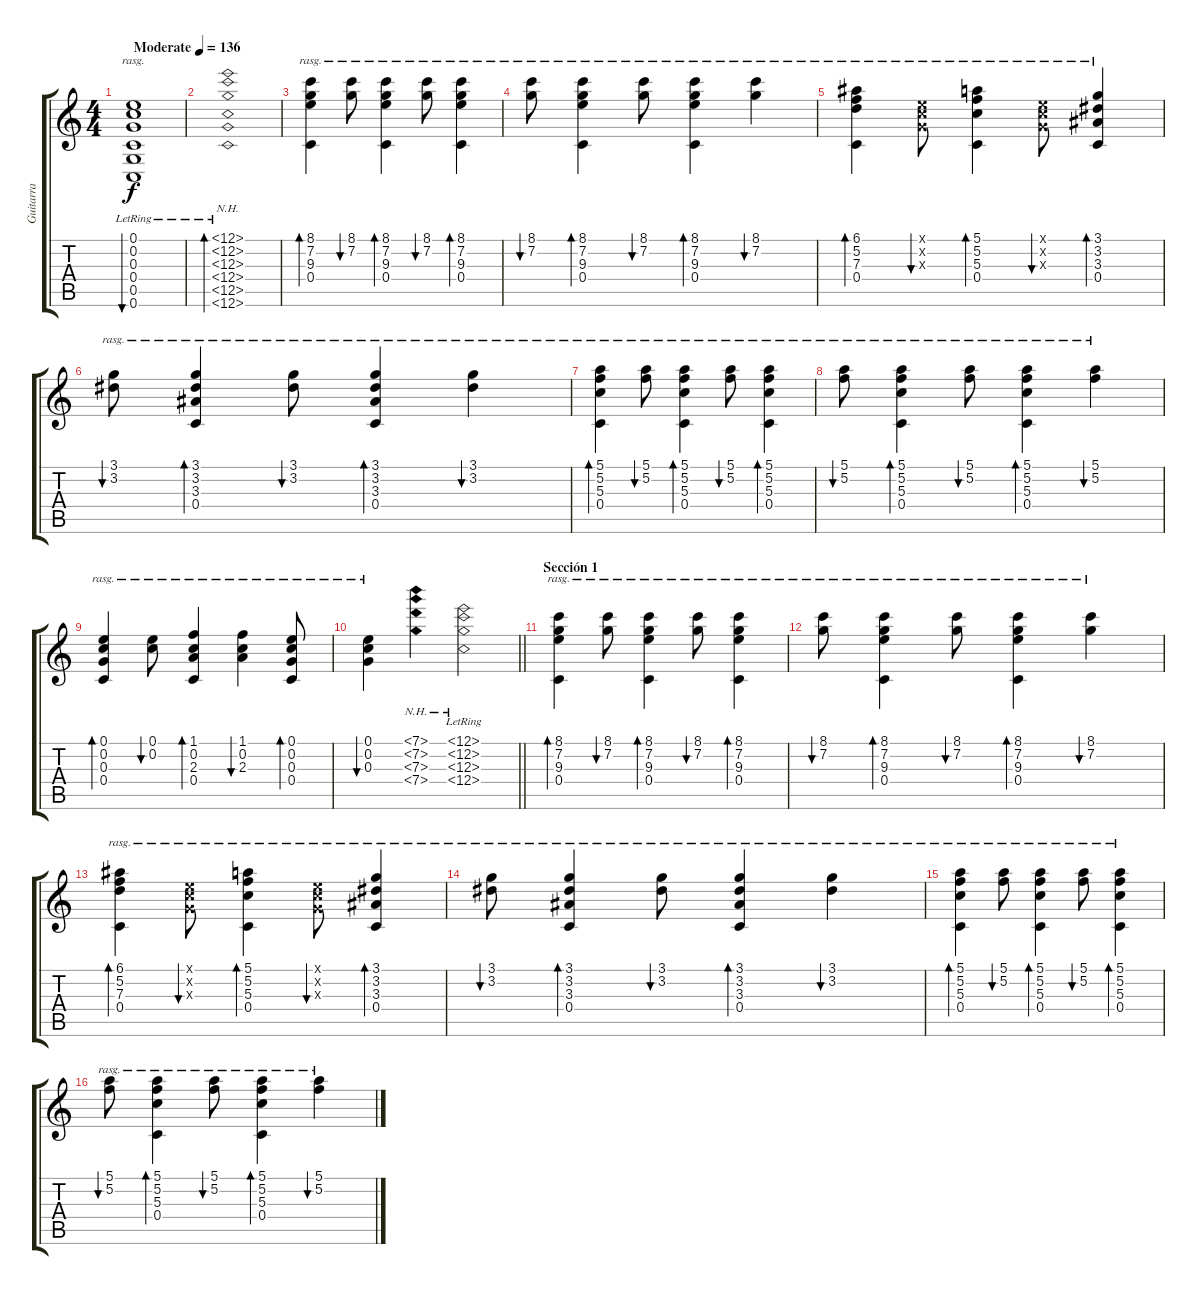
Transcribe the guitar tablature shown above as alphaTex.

\track ("Guitarra" "Guitarra") {instrument acousticguitarsteel}
\staff {score tabs}
\tuning (E4 C4 G3 C3 G2 C2) {hide}
\ts (4 4)
\tempo (136 "Moderate")
\clef g2
\ks c
(0.1{lr} 0.2{lr} 0.3{lr} 0.4{lr} 0.5{lr} 0.6{lr}).1{bu 480 rasg ii dy f instrument acousticguitarsteel} |
(12.1{nh lr} 12.2{nh lr} 12.3{nh lr} 12.4{nh lr} 12.5{nh lr} 12.6{nh lr}).1{bd 60} |
(8.1 7.2 9.3 0.4).4{bd 60 rasg ii} (8.1 7.2).8{bu 120 rasg ii} (8.1 7.2 9.3 0.4).4{bd 120 rasg ii} (8.1 7.2).8{bu 120 rasg ii} (8.1 7.2 9.3 0.4).4{bd 120 rasg ii} |
(8.1 7.2).8{bu 120 rasg ii} (8.1 7.2 9.3 0.4).4{bd 120 rasg ii} (8.1 7.2).8{bu 120 rasg ii} (8.1 7.2 9.3 0.4).4{bd 120 rasg ii} (8.1 7.2).4{bu 120 rasg ii} |
(6.1 5.2 7.3 0.4).4{bd 120 rasg ii} (0.1{x} 0.2{x} 0.3{x}).8{bu 120 rasg ii} (5.1 5.2 5.3 0.4).4{bd 120 rasg ii} (0.1{x} 0.2{x} 0.3{x}).8{bu 120 rasg ii} (3.1 3.2 3.3 0.4).4{bd 120 rasg ii} |
(3.1 3.2).8{bu 120 rasg ii} (3.1 3.2 3.3 0.4).4{bd 120 rasg ii} (3.1 3.2).8{bu 120 rasg ii} (3.1 3.2 3.3 0.4).4{bd 120 rasg ii} (3.1 3.2).4{bu 120 rasg ii} |
(5.1 5.2 5.3 0.4).4{bd 120 rasg ii} (5.1 5.2).8{bu 120 rasg ii} (5.1 5.2 5.3 0.4).4{bd 120 rasg ii} (5.1 5.2).8{bu 120 rasg ii} (5.1 5.2 5.3 0.4).4{bd 120 rasg ii} |
(5.1 5.2).8{bu 120 rasg ii} (5.1 5.2 5.3 0.4).4{bd 120 rasg ii} (5.1 5.2).8{bu 120 rasg ii} (5.1 5.2 5.3 0.4).4{bd 120 rasg ii} (5.1 5.2).4{bu 120 rasg ii} |
(0.1 0.2 0.3 0.4).4{bd 120 rasg ii} (0.1 0.2).8{bu 120 rasg ii} (1.1 0.2 2.3 0.4).4{bd 120 rasg ii} (1.1 0.2 2.3).4{bu 120 rasg ii} (0.1 0.2 0.3 0.4).8{bd 120 rasg ii} |
\barLineRight lightlight
(0.1 0.2 0.3).4{bu 120 rasg ii} (7.1{nh} 7.2{nh} 7.3{nh} 7.4{nh}).4 (12.1{nh lr} 12.2{nh lr} 12.3{nh lr} 12.4{nh lr}).2 |
\section ("" "Sección 1")
(8.1 7.2 9.3 0.4).4{bd 60 rasg ii} (8.1 7.2).8{bu 120 rasg ii} (8.1 7.2 9.3 0.4).4{bd 120 rasg ii} (8.1 7.2).8{bu 120 rasg ii} (8.1 7.2 9.3 0.4).4{bd 120 rasg ii} |
(8.1 7.2).8{bu 120 rasg ii} (8.1 7.2 9.3 0.4).4{bd 120 rasg ii} (8.1 7.2).8{bu 120 rasg ii} (8.1 7.2 9.3 0.4).4{bd 120 rasg ii} (8.1 7.2).4{bu 120 rasg ii} |
(6.1 5.2 7.3 0.4).4{bd 120 rasg ii} (0.1{x} 0.2{x} 0.3{x}).8{bu 120 rasg ii} (5.1 5.2 5.3 0.4).4{bd 120 rasg ii} (0.1{x} 0.2{x} 0.3{x}).8{bu 120 rasg ii} (3.1 3.2 3.3 0.4).4{bd 120 rasg ii} |
(3.1 3.2).8{bu 120 rasg ii} (3.1 3.2 3.3 0.4).4{bd 120 rasg ii} (3.1 3.2).8{bu 120 rasg ii} (3.1 3.2 3.3 0.4).4{bd 120 rasg ii} (3.1 3.2).4{bu 120 rasg ii} |
(5.1 5.2 5.3 0.4).4{bd 120 rasg ii} (5.1 5.2).8{bu 120 rasg ii} (5.1 5.2 5.3 0.4).4{bd 120 rasg ii} (5.1 5.2).8{bu 120 rasg ii} (5.1 5.2 5.3 0.4).4{bd 120 rasg ii} |
(5.1 5.2).8{bu 120 rasg ii} (5.1 5.2 5.3 0.4).4{bd 120 rasg ii} (5.1 5.2).8{bu 120 rasg ii} (5.1 5.2 5.3 0.4).4{bd 120 rasg ii} (5.1 5.2).4{bu 120 rasg ii}
